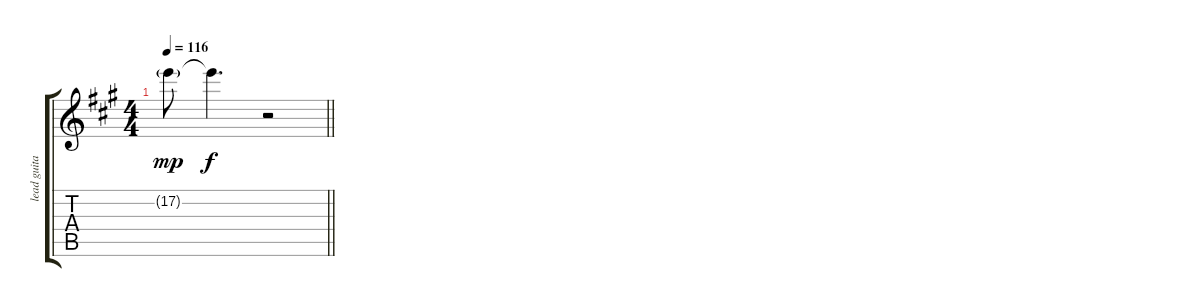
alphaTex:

\track ("lead guitar" "lead guita") {instrument distortionguitar}
\staff {score tabs}
\tuning (E4 B3 G3 D3 A2 E2) {hide}
\ts (4 4)
\tempo 116
\clef g2
\barLineRight lightlight
\ks a
17.2{g}.8{dy mp} 17.2{t}.4{d dy f} r.2
